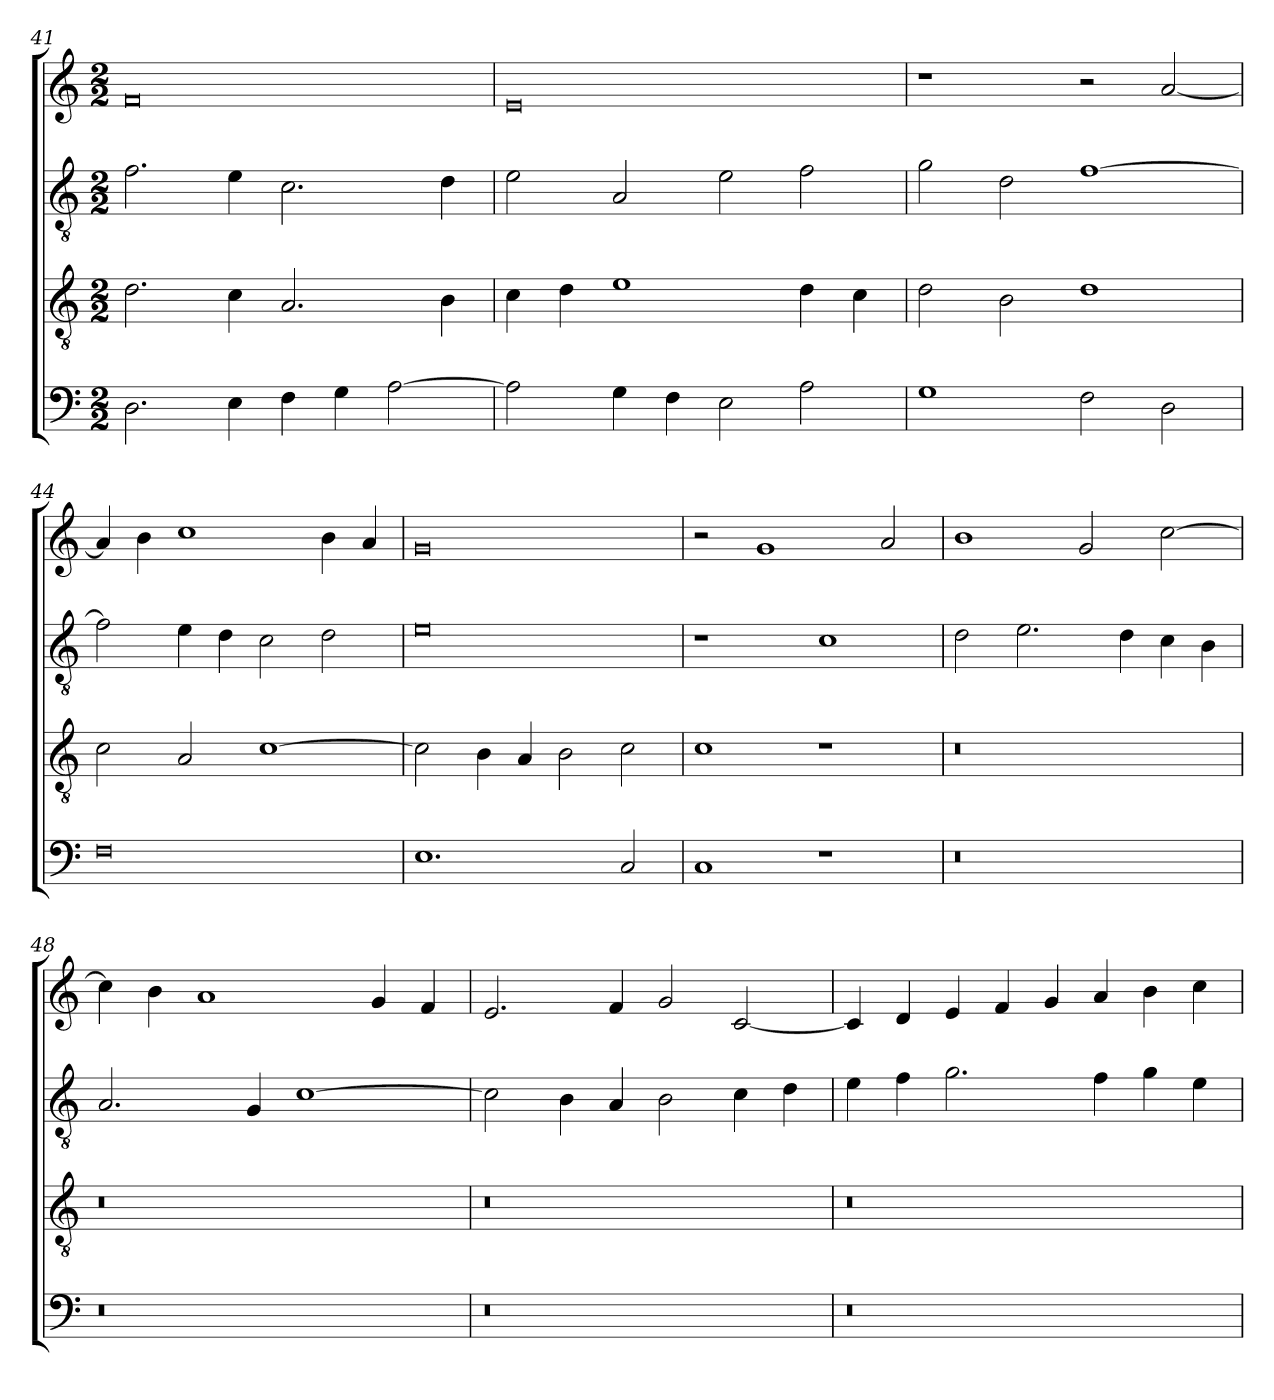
**kern	**kern	**kern	**kern
*part4	*part3	*part2	*part1
*staff4	*staff3	*staff2	*staff1
*clefF4	*clefGv2	*clefGv2	*clefG2
*k[]	*k[]	*k[]	*k[]
*M2/2	*M2/2	*M2/2	*M2/2
=41	=41	=41	=41
2.D\	2.d\	2.f\	0f
4E\	4c\	4e\	.
4F\	2.A/	2.c\	.
4G\	.	.	.
[2A\	.	.	.
.	4B\	4d\	.
=42	=42	=42	=42
2A\]	4c\	2e\	0e
.	4d\	.	.
4G\	1e	2A/	.
4F\	.	.	.
2E\	.	2e\	.
2A\	4d\	2f\	.
.	4c\	.	.
=43	=43	=43	=43
1G	2d\	2g\	1r
.	2B\	2d\	.
2F\	1d	[1f	2r
2D\	.	.	[2a/
=44	=44	=44	=44
0F	2c\	2f\]	4a/]
.	.	.	4b\
.	2A/	4e\	1cc
.	.	4d\	.
.	[1c	2c\	.
.	.	2d\	4b\
.	.	.	4a/
=45	=45	=45	=45
1.E	2c\]	0e	0g
.	4B\	.	.
.	4A/	.	.
.	2B\	.	.
2C/	2c\	.	.
=46	=46	=46	=46
1C	1c	1r	2r
.	.	.	1g
1r	1r	1c	.
.	.	.	2a/
=47	=47	=47	=47
0r	0r	2d\	1b
.	.	2.e\	.
.	.	.	2g/
.	.	4d\	.
.	.	4c\	[2cc\
.	.	4B\	.
=48	=48	=48	=48
0r	0r	2.A/	4cc\]
.	.	.	4b\
.	.	.	1a
.	.	4G/	.
.	.	[1c	.
.	.	.	4g/
.	.	.	4f/
=49	=49	=49	=49
0r	0r	2c\]	2.e/
.	.	4B\	.
.	.	4A/	4f/
.	.	2B\	2g/
.	.	4c\	[2c/
.	.	4d\	.
=50	=50	=50	=50
0r	0r	4e\	4c/]
.	.	4f\	4d/
.	.	2.g\	4e/
.	.	.	4f/
.	.	.	4g/
.	.	4f\	4a/
.	.	4g\	4b\
.	.	4e\	4cc\
=	=	=	=
*-	*-	*-	*-
